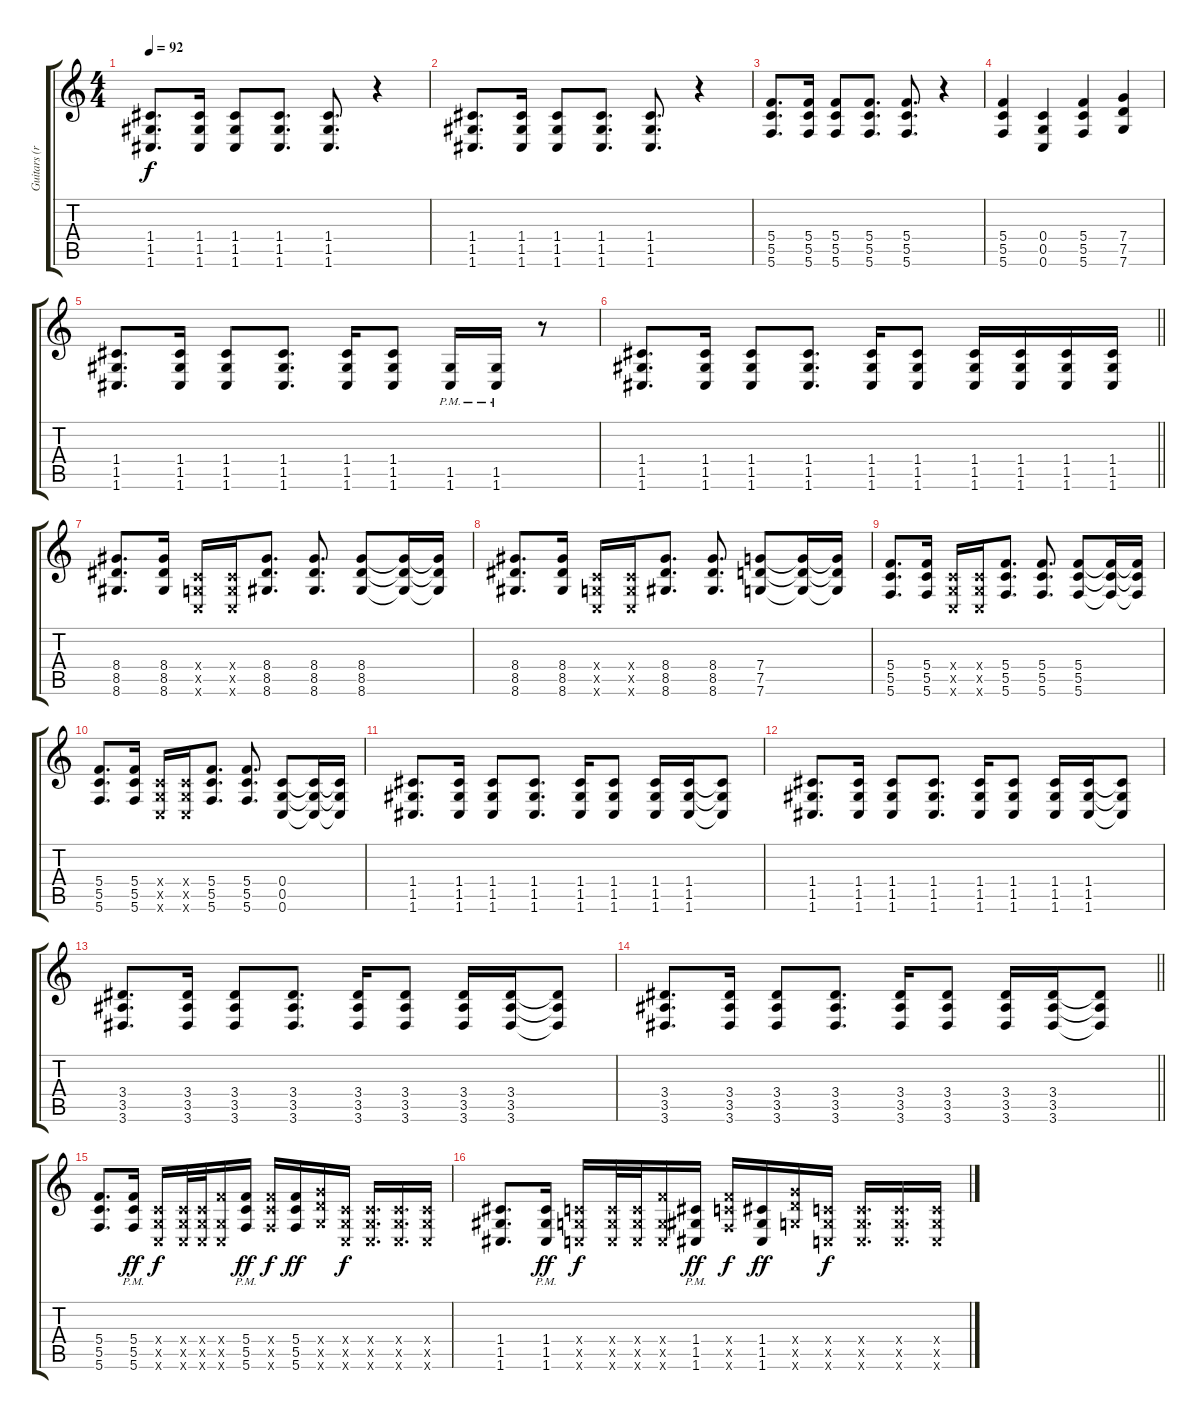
\track ("Guitars (random doubling)" "Guitars (r") {instrument overdrivenguitar}
\staff {score tabs}
\tuning (D4 A3 F3 C3 G2 C2) {hide}
\ts (4 4)
\tempo 92
\clef g2
\ks c
(1.4 1.5 1.6).8{d dy f volume 12 instrument overdrivenguitar} (1.4 1.5 1.6).16 (1.4 1.5 1.6).8 (1.4 1.5 1.6).8{d} (1.4 1.5 1.6).8{d} r.4 |
(1.4 1.5 1.6).8{d} (1.4 1.5 1.6).16 (1.4 1.5 1.6).8 (1.4 1.5 1.6).8{d} (1.4 1.5 1.6).8{d} r.4 |
(5.4 5.5 5.6).8{d} (5.4 5.5 5.6).16 (5.4 5.5 5.6).8 (5.4 5.5 5.6).8{d} (5.4 5.5 5.6).8{d} r.4 |
(5.4 5.5 5.6).4 (0.4 0.5 0.6).4 (5.4 5.5 5.6).4 (7.4 7.5 7.6).4 |
(1.4 1.5 1.6).8{d instrument overdrivenguitar} (1.4 1.5 1.6).16 (1.4 1.5 1.6).8 (1.4 1.5 1.6).8{d} (1.4 1.5 1.6).16 (1.4 1.5 1.6).8 (1.5{pm} 1.6{pm}).16 (1.5{pm} 1.6{pm}).16 r.8 |
\barLineRight lightlight
(1.4 1.5 1.6).8{d} (1.4 1.5 1.6).16 (1.4 1.5 1.6).8 (1.4 1.5 1.6).8{d} (1.4 1.5 1.6).16 (1.4 1.5 1.6).8 (1.4 1.5 1.6).16 (1.4 1.5 1.6).16 (1.4 1.5 1.6).16 (1.4 1.5 1.6).16 |
(8.4 8.5 8.6).8{d} (8.4 8.5 8.6).16 (0.4{x} 0.5{x} 0.6{x}).16 (0.4{x} 0.5{x} 0.6{x}).16 (8.4 8.5 8.6).8{d} (8.4 8.5 8.6).8{d} (8.4 8.5 8.6).8 (8.4{t} 8.5{t} 8.6{t}).16 (8.4{t} 8.5{t} 8.6{t}).16 |
(8.4 8.5 8.6).8{d} (8.4 8.5 8.6).16 (0.4{x} 0.5{x} 0.6{x}).16 (0.4{x} 0.5{x} 0.6{x}).16 (8.4 8.5 8.6).8{d} (8.4 8.5 8.6).8{d} (7.4 7.5 7.6).8 (7.4{t} 7.5{t} 7.6{t}).16 (7.4{t} 7.5{t} 7.6{t}).16 |
(5.4 5.5 5.6).8{d} (5.4 5.5 5.6).16 (0.4{x} 0.5{x} 0.6{x}).16 (0.4{x} 0.5{x} 0.6{x}).16 (5.4 5.5 5.6).8{d} (5.4 5.5 5.6).8{d} (5.4 5.5 5.6).8 (5.4{t} 5.5{t} 5.6{t}).16 (5.4{t} 5.5{t} 5.6{t}).16 |
(5.4 5.5 5.6).8{d} (5.4 5.5 5.6).16 (0.4{x} 0.5{x} 0.6{x}).16 (0.4{x} 0.5{x} 0.6{x}).16 (5.4 5.5 5.6).8{d} (5.4 5.5 5.6).8{d} (0.4 0.5 0.6).8 (0.4{t} 0.5{t} 0.6{t}).16 (0.4{t} 0.5{t} 0.6{t}).16 |
(1.4 1.5 1.6).8{d} (1.4 1.5 1.6).16 (1.4 1.5 1.6).8 (1.4 1.5 1.6).8{d} (1.4 1.5 1.6).16 (1.4 1.5 1.6).8 (1.4 1.5 1.6).16 (1.4 1.5 1.6).16 (1.4{t} 1.5{t} 1.6{t}).8 |
(1.4 1.5 1.6).8{d} (1.4 1.5 1.6).16 (1.4 1.5 1.6).8 (1.4 1.5 1.6).8{d} (1.4 1.5 1.6).16 (1.4 1.5 1.6).8 (1.4 1.5 1.6).16 (1.4 1.5 1.6).16 (1.4{t} 1.5{t} 1.6{t}).8 |
(3.4 3.5 3.6).8{d} (3.4 3.5 3.6).16 (3.4 3.5 3.6).8 (3.4 3.5 3.6).8{d} (3.4 3.5 3.6).16 (3.4 3.5 3.6).8 (3.4 3.5 3.6).16 (3.4 3.5 3.6).16 (3.4{t} 3.5{t} 3.6{t}).8 |
\barLineRight lightlight
(3.4 3.5 3.6).8{d} (3.4 3.5 3.6).16 (3.4 3.5 3.6).8 (3.4 3.5 3.6).8{d} (3.4 3.5 3.6).16 (3.4 3.5 3.6).8 (3.4 3.5 3.6).16 (3.4 3.5 3.6).16 (3.4{t} 3.5{t} 3.6{t}).8 |
(5.4 5.5 5.6).8{d instrument overdrivenguitar} (5.4{pm} 5.5{pm} 5.6{pm}).16{dy ff} (0.4{x} 0.5{x} 0.6{x}).16{dy f} (0.4{x} 0.5{x} 0.6{x}).32 (0.4{x} 0.5{x} 0.6{x}).32 (5.4{x} 0.5{x} 0.6{x}).16 (5.4{pm} 5.5{pm} 5.6{pm}).16{dy ff} (5.4{x} 5.5{x} 5.6{x}).16{dy f} (5.4 5.5 5.6).16{dy ff} (7.4{x} 7.5{x} 7.6{x}).16 (0.4{x} 0.5{x} 0.6{x}).16{dy f} (0.4{x} 0.5{x} 0.6{x}).16{d} (0.4{x} 0.5{x} 0.6{x}).16{d} (0.4{x} 0.5{x} 0.6{x}).16 |
(1.4 1.5 1.6).8{d} (1.4{pm} 1.5{pm} 1.6{pm}).16{dy ff} (0.4{x} 0.5{x} 0.6{x}).16{dy f} (0.4{x} 0.5{x} 0.6{x}).32 (0.4{x} 0.5{x} 0.6{x}).32 (5.4{x} 0.5{x} 0.6{x}).16 (1.4{pm} 1.5{pm} 1.6{pm}).16{dy ff} (5.4{x} 5.5{x} 5.6{x}).16{dy f} (1.4 1.5 1.6).16{dy ff} (7.4{x} 7.5{x} 7.6{x}).16 (0.4{x} 0.5{x} 0.6{x}).16{dy f} (0.4{x} 0.5{x} 0.6{x}).16{d} (0.4{x} 0.5{x} 0.6{x}).16{d} (0.4{x} 0.5{x} 0.6{x}).16
